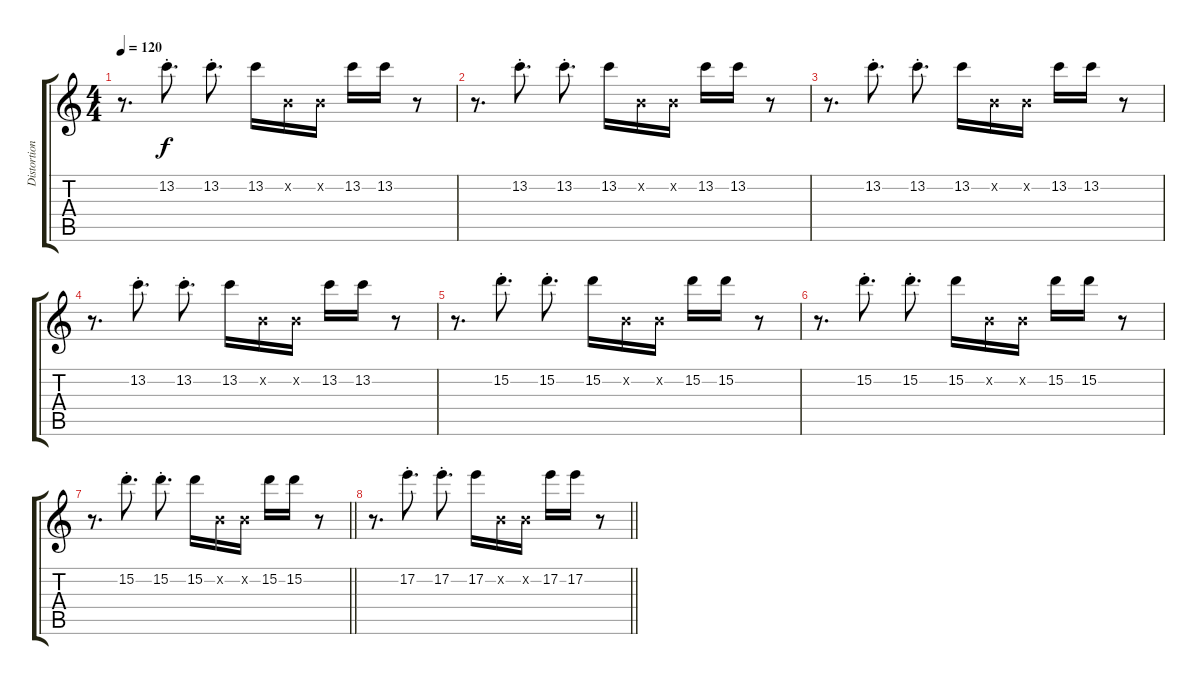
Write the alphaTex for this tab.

\track ("Distortion" "Distortion") {instrument overdrivenguitar}
\staff {score tabs}
\tuning (E4 B3 G3 D3 A2 E2) {hide}
\ts (4 4)
\tempo 120
\clef g2
\ks c
r.8{d dy f} 13.2{st}.8{d} 13.2{st}.8{d} 13.2.16 0.2{x}.16 0.2{x}.16 13.2.16 13.2.16 r.8 |
r.8{d} 13.2{st}.8{d} 13.2{st}.8{d} 13.2.16 0.2{x}.16 0.2{x}.16 13.2.16 13.2.16 r.8 |
r.8{d} 13.2{st}.8{d} 13.2{st}.8{d} 13.2.16 0.2{x}.16 0.2{x}.16 13.2.16 13.2.16 r.8 |
r.8{d} 13.2{st}.8{d} 13.2{st}.8{d} 13.2.16 0.2{x}.16 0.2{x}.16 13.2.16 13.2.16 r.8 |
r.8{d} 15.2{st}.8{d} 15.2{st}.8{d} 15.2.16 0.2{x}.16 0.2{x}.16 15.2.16 15.2.16 r.8 |
r.8{d} 15.2{st}.8{d} 15.2{st}.8{d} 15.2.16 0.2{x}.16 0.2{x}.16 15.2.16 15.2.16 r.8 |
\barLineRight lightlight
r.8{d} 15.2{st}.8{d} 15.2{st}.8{d} 15.2.16 0.2{x}.16 0.2{x}.16 15.2.16 15.2.16 r.8 |
\barLineRight lightlight
r.8{d} 17.2{st}.8{d} 17.2{st}.8{d} 17.2.16 0.2{x}.16 0.2{x}.16 17.2.16 17.2.16 r.8
